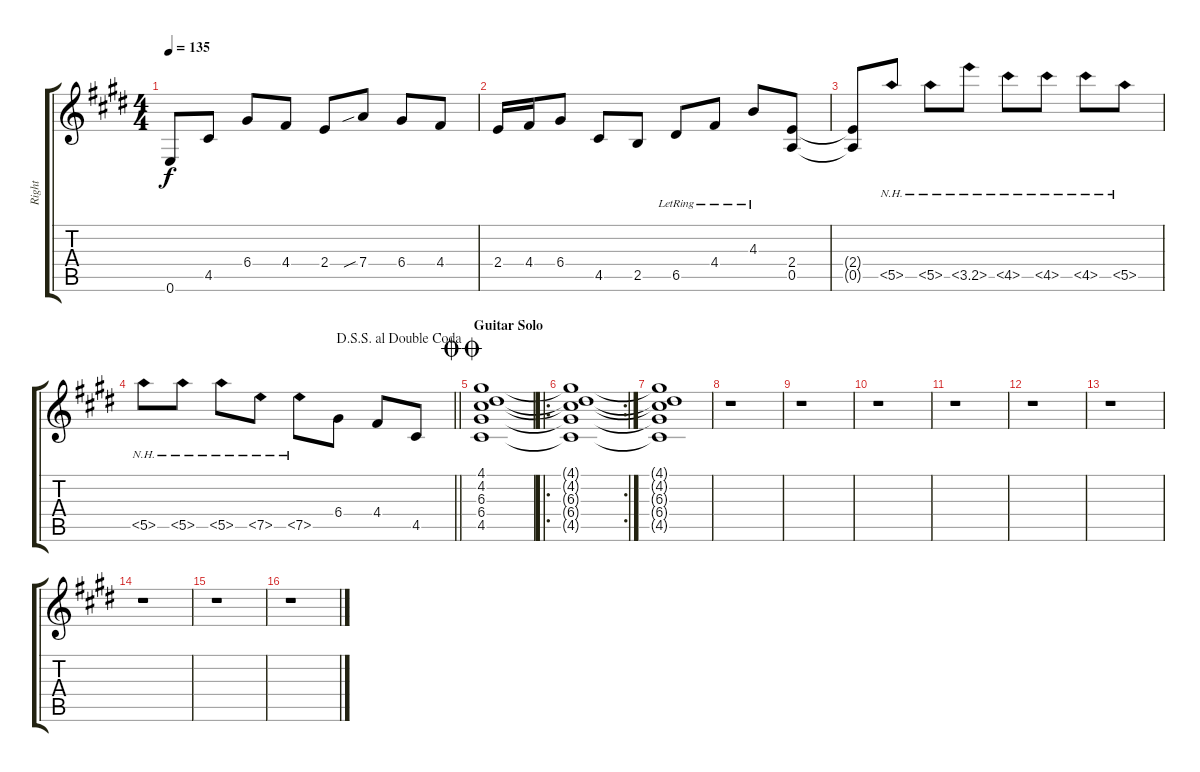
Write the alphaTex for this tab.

\track ("Right" "Right") {instrument overdrivenguitar}
\staff {score tabs}
\tuning (E4 B3 G3 D3 A2 E2) {hide}
\ts (4 4)
\tempo 135
\clef g2
\ks e
0.6.8{dy f} 4.5.8 6.4.8 4.4.8 2.4.8 7.4{sib}.8 6.4.8 4.4.8 |
2.4.16 4.4.16 6.4.8 4.5.8 2.5.8 6.5{lr}.8 4.4{lr}.8 4.3{lr}.8 (2.4 0.5).8 |
(2.4{t} 0.5{t}).8 5.5{nh}.8 5.5{nh}.8 3.5{nh}.8 4.5{nh}.8 4.5{nh}.8 4.5{nh}.8 5.5{nh}.8 |
\jump dalsegnosegnoaldoublecoda
\barLineRight lightlight
5.5{nh}.8 5.5{nh}.8 5.5{nh}.8 7.5{nh}.8 7.5{nh}.8 6.4.8 4.4.8 4.5.8 |
\section ("" "Guitar Solo")
\jump doublecoda
(4.1 4.2 6.3 6.4 4.5).1 |
\ro
\rc 2
(4.1{t} 4.2{t} 6.3{t} 6.4{t} 4.5{t}).1 |
(4.1{t} 4.2{t} 6.3{t} 6.4{t} 4.5{t}).1 |
r.1 |
r.1 |
r.1 |
r.1 |
r.1 |
r.1 |
r.1 |
r.1 |
r.1
